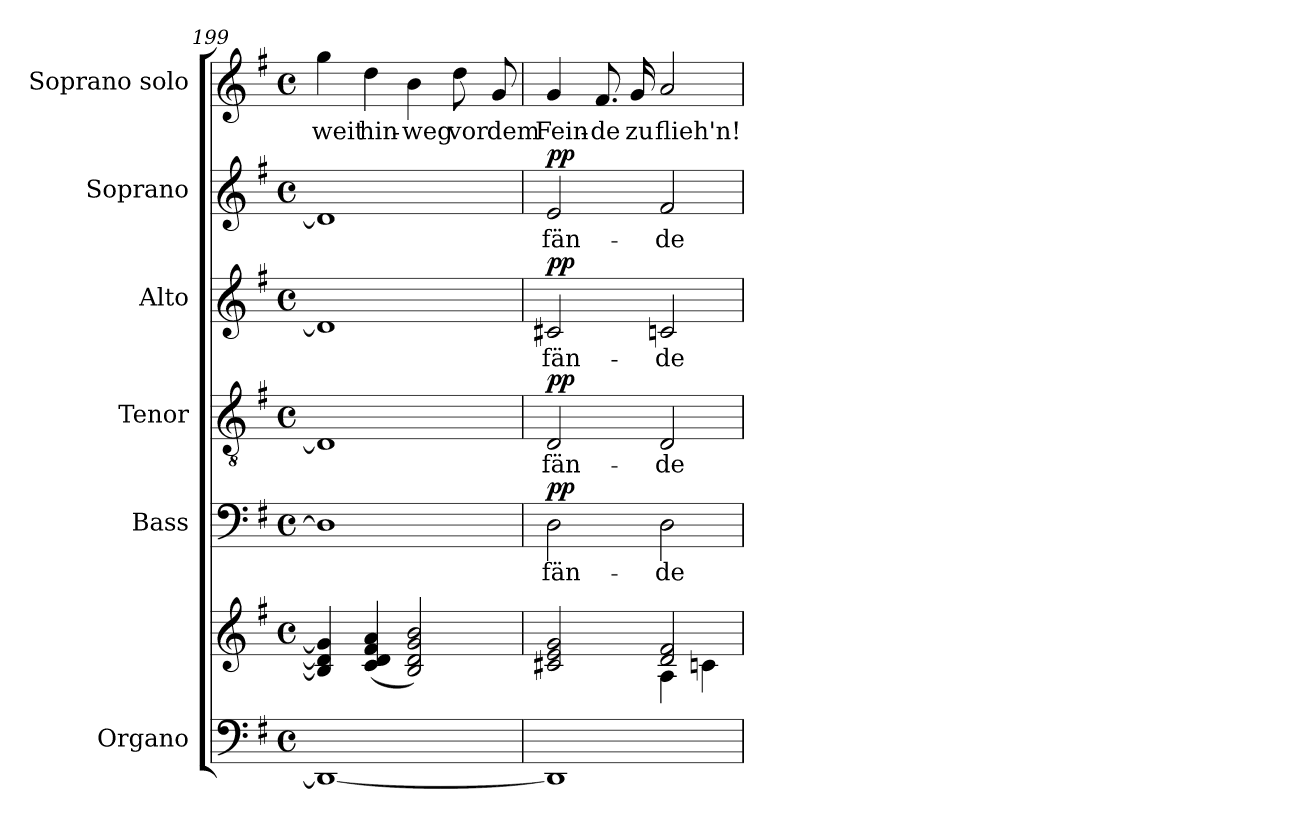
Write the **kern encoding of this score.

**kern	**kern	**kern	**text	**dynam	**kern	**text	**dynam	**kern	**text	**dynam	**kern	**text	**dynam	**kern	**text
*part6	*part6	*part5	*part5	*part5	*part4	*part4	*part4	*part3	*part3	*part3	*part2	*part2	*part2	*part1	*part1
*staff7	*staff6	*staff5	*staff5	*staff5	*staff4	*staff4	*staff4	*staff3	*staff3	*staff3	*staff2	*staff2	*staff2	*staff1	*staff1
*I"Organo	*	*I"Bass	*	*	*I"Tenor	*	*	*I"Alto	*	*	*I"Soprano	*	*	*I"Soprano solo	*
*I'Org.	*	*I'B.	*	*	*I'T.	*	*	*I'A.	*	*	*I'S.	*	*	*I'S.s	*
*clefF4	*clefG2	*clefF4	*	*	*clefGv2	*	*	*clefG2	*	*	*clefG2	*	*	*clefG2	*
*k[f#]	*k[f#]	*k[f#]	*	*	*k[f#]	*	*	*k[f#]	*	*	*k[f#]	*	*	*k[f#]	*
*M4/4	*M4/4	*M4/4	*	*	*M4/4	*	*	*M4/4	*	*	*M4/4	*	*	*M4/4	*
*met(c)	*met(c)	*met(c)	*	*	*met(c)	*	*	*met(c)	*	*	*met(c)	*	*	*met(c)	*
=199	=199	=199	=199	=199	=199	=199	=199	=199	=199	=199	=199	=199	=199	=199	=199
!	!	!	!	!	!	!	!	!	!	!	!	!	!	!	!LO:LY:b
1DD_	4B/] 4d/] 4g/]	1D]	.	.	1D]	.	.	1d]	.	.	1d]	.	.	4gg\	weit
!	!	!	!	!	!	!	!	!	!	!	!	!	!	!	!LO:LY:b
.	(<4c/ 4d/ 4f#/ 4a/	.	.	.	.	.	.	.	.	.	.	.	.	4dd\	hin-
!	!	!	!	!	!	!	!	!	!	!	!	!	!	!	!LO:LY:b
.	2B/ 2d/ 2g/ 2b/)	.	.	.	.	.	.	.	.	.	.	.	.	4b\	-weg
!	!	!	!	!	!	!	!	!	!	!	!	!	!	!	!LO:LY:b
.	.	.	.	.	.	.	.	.	.	.	.	.	.	8dd\	vor
!	!	!	!	!	!	!	!	!	!	!	!	!	!	!	!LO:LY:b
.	.	.	.	.	.	.	.	.	.	.	.	.	.	8g/	dem
=200	=200	=200	=200	=200	=200	=200	=200	=200	=200	=200	=200	=200	=200	=200	=200
*	*^	*	*	*	*	*	*	*	*	*	*	*	*	*	*
!	!	!	!	!LO:LY:b	!LO:DY:a	!	!LO:LY:b	!LO:DY:a	!	!LO:LY:b	!LO:DY:a	!	!LO:LY:b	!LO:DY:a	!	!LO:LY:b
1DD]	2c#X/ 2e/ 2g/	2ryy	2D\	fän-	pp	2D/	fän-	pp	2c#X/	fän-	pp	2e/	fän-	pp	4g/	Fein-
!	!	!	!	!	!	!	!	!	!	!	!	!	!	!	!	!LO:LY:b
.	.	.	.	.	.	.	.	.	.	.	.	.	.	.	8.f#/	-de
!	!	!	!	!	!	!	!	!	!	!	!	!	!	!	!	!LO:LY:b
.	.	.	.	.	.	.	.	.	.	.	.	.	.	.	16g/	zu
!	!	!	!	!LO:LY:b	!	!	!LO:LY:b	!	!	!LO:LY:b	!	!	!LO:LY:b	!	!	!LO:LY:b
.	2d/ 2f#/	4A\	2D\	-de	.	2D/	-de	.	2cn/	-de	.	2f#/	-de	.	2a/	flieh'n!
.	.	4cn\	.	.	.	.	.	.	.	.	.	.	.	.	.	.
*	*v	*v	*	*	*	*	*	*	*	*	*	*	*	*	*	*
=	=	=	=	=	=	=	=	=	=	=	=	=	=	=	=
*-	*-	*-	*-	*-	*-	*-	*-	*-	*-	*-	*-	*-	*-	*-	*-
